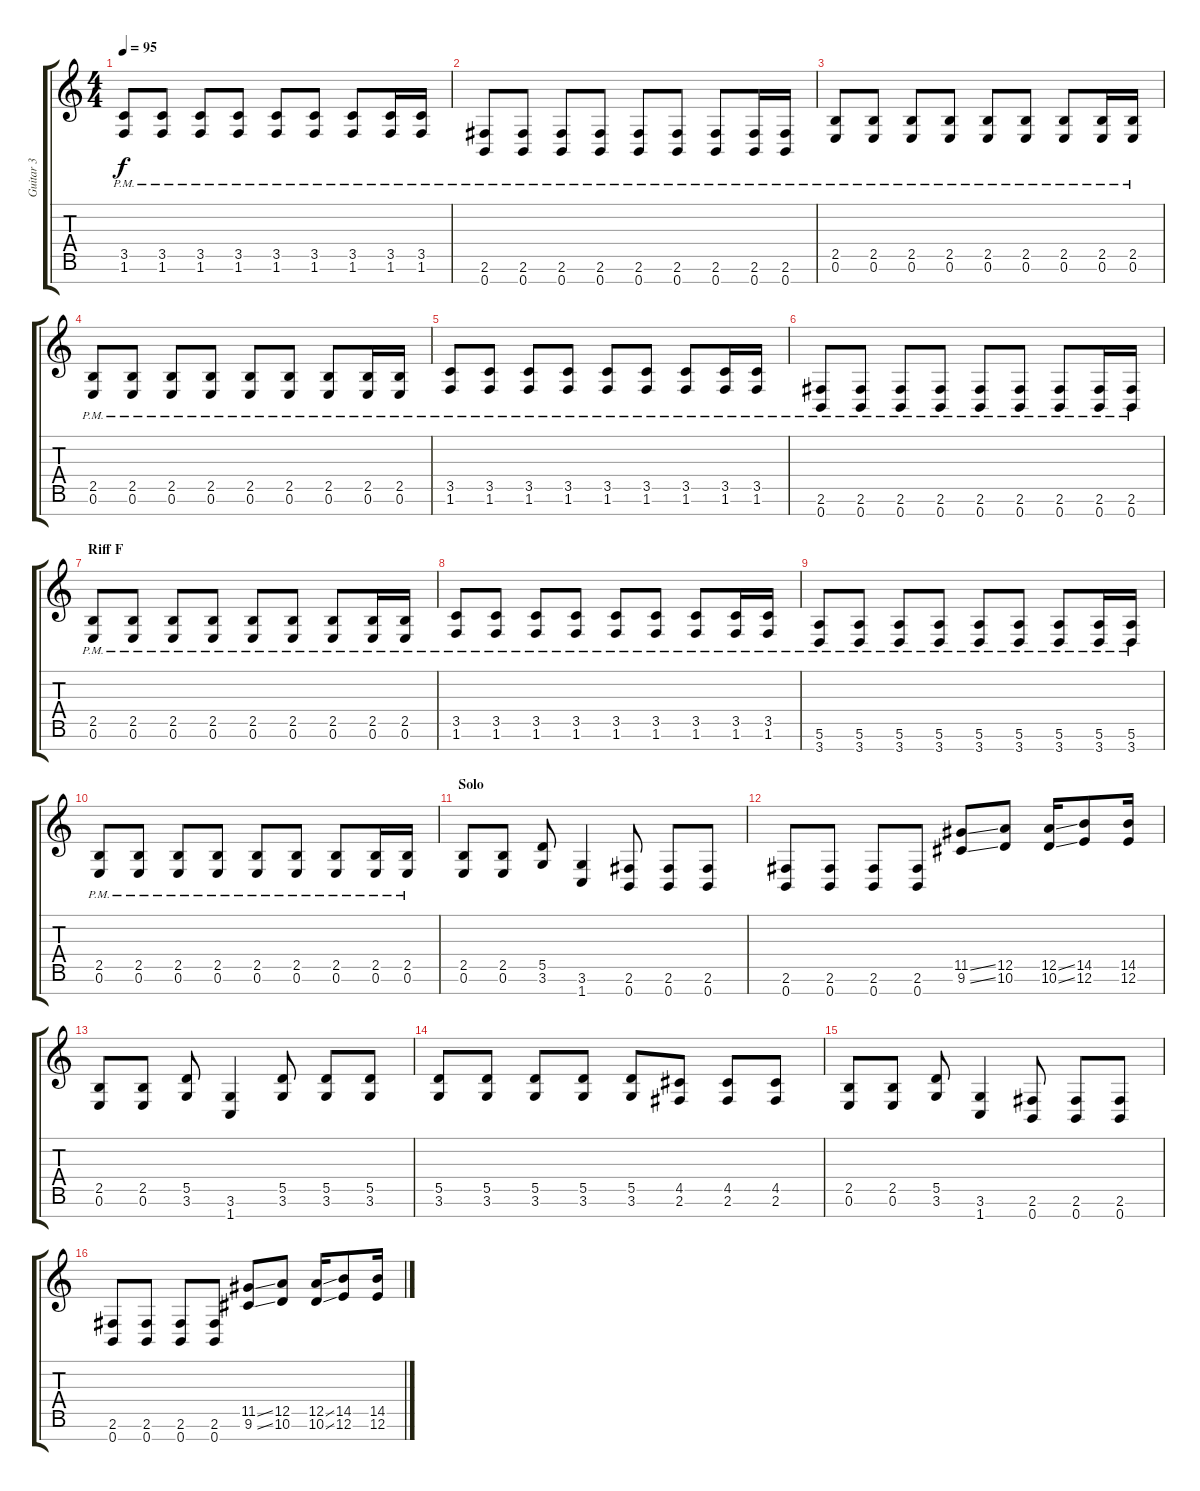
\track ("Guitar 3" "Guitar 3") {instrument distortionguitar}
\staff {score tabs}
\tuning (E4 B3 G3 D3 A2 E2 B1) {hide}
\ts (4 4)
\tempo 95
\clef g2
\ks c
(3.5{pm} 1.6{pm}).8{dy f} (3.5{pm} 1.6{pm}).8 (3.5{pm} 1.6{pm}).8 (3.5{pm} 1.6{pm}).8 (3.5{pm} 1.6{pm}).8 (3.5{pm} 1.6{pm}).8 (3.5{pm} 1.6{pm}).8 (3.5{pm} 1.6{pm}).16 (3.5{pm} 1.6{pm}).16 |
(2.6{pm} 0.7{pm}).8 (2.6{pm} 0.7{pm}).8 (2.6{pm} 0.7{pm}).8 (2.6{pm} 0.7{pm}).8 (2.6{pm} 0.7{pm}).8 (2.6{pm} 0.7{pm}).8 (2.6{pm} 0.7{pm}).8 (2.6{pm} 0.7{pm}).16 (2.6{pm} 0.7{pm}).16 |
(2.5{pm} 0.6{pm}).8 (2.5{pm} 0.6{pm}).8 (2.5{pm} 0.6{pm}).8 (2.5{pm} 0.6{pm}).8 (2.5{pm} 0.6{pm}).8 (2.5{pm} 0.6{pm}).8 (2.5{pm} 0.6{pm}).8 (2.5{pm} 0.6{pm}).16 (2.5{pm} 0.6{pm}).16 |
(2.5{pm} 0.6{pm}).8 (2.5{pm} 0.6{pm}).8 (2.5{pm} 0.6{pm}).8 (2.5{pm} 0.6{pm}).8 (2.5{pm} 0.6{pm}).8 (2.5{pm} 0.6{pm}).8 (2.5{pm} 0.6{pm}).8 (2.5{pm} 0.6{pm}).16 (2.5{pm} 0.6{pm}).16 |
(3.5{pm} 1.6{pm}).8 (3.5{pm} 1.6{pm}).8 (3.5{pm} 1.6{pm}).8 (3.5{pm} 1.6{pm}).8 (3.5{pm} 1.6{pm}).8 (3.5{pm} 1.6{pm}).8 (3.5{pm} 1.6{pm}).8 (3.5{pm} 1.6{pm}).16 (3.5{pm} 1.6{pm}).16 |
(2.6{pm} 0.7{pm}).8 (2.6{pm} 0.7{pm}).8 (2.6{pm} 0.7{pm}).8 (2.6{pm} 0.7{pm}).8 (2.6{pm} 0.7{pm}).8 (2.6{pm} 0.7{pm}).8 (2.6{pm} 0.7{pm}).8 (2.6{pm} 0.7{pm}).16 (2.6{pm} 0.7{pm}).16 |
\section ("" "Riff F")
(2.5{pm} 0.6{pm}).8 (2.5{pm} 0.6{pm}).8 (2.5{pm} 0.6{pm}).8 (2.5{pm} 0.6{pm}).8 (2.5{pm} 0.6{pm}).8 (2.5{pm} 0.6{pm}).8 (2.5{pm} 0.6{pm}).8 (2.5{pm} 0.6{pm}).16 (2.5{pm} 0.6{pm}).16 |
(3.5{pm} 1.6{pm}).8 (3.5{pm} 1.6{pm}).8 (3.5{pm} 1.6{pm}).8 (3.5{pm} 1.6{pm}).8 (3.5{pm} 1.6{pm}).8 (3.5{pm} 1.6{pm}).8 (3.5{pm} 1.6{pm}).8 (3.5{pm} 1.6{pm}).16 (3.5{pm} 1.6{pm}).16 |
(5.6{pm} 3.7{pm}).8 (5.6{pm} 3.7{pm}).8 (5.6{pm} 3.7{pm}).8 (5.6{pm} 3.7{pm}).8 (5.6{pm} 3.7{pm}).8 (5.6{pm} 3.7{pm}).8 (5.6{pm} 3.7{pm}).8 (5.6{pm} 3.7{pm}).16 (5.6{pm} 3.7{pm}).16 |
(2.5{pm} 0.6{pm}).8 (2.5{pm} 0.6{pm}).8 (2.5{pm} 0.6{pm}).8 (2.5{pm} 0.6{pm}).8 (2.5{pm} 0.6{pm}).8 (2.5{pm} 0.6{pm}).8 (2.5{pm} 0.6{pm}).8 (2.5{pm} 0.6{pm}).16 (2.5{pm} 0.6{pm}).16 |
\section ("" "Solo")
(2.5 0.6).8 (2.5 0.6).8 (5.5 3.6).8 (3.6 1.7).4 (2.6 0.7).8 (2.6 0.7).8 (2.6 0.7).8 |
(2.6 0.7).8 (2.6 0.7).8 (2.6 0.7).8 (2.6 0.7).8 (11.5{ss} 9.6{ss}).8 (12.5 10.6).8 (12.5{ss} 10.6{ss}).16 (14.5 12.6).8 (14.5 12.6).16 |
(2.5 0.6).8 (2.5 0.6).8 (5.5 3.6).8 (3.6 1.7).4 (5.5 3.6).8 (5.5 3.6).8 (5.5 3.6).8 |
(5.5 3.6).8 (5.5 3.6).8 (5.5 3.6).8 (5.5 3.6).8 (5.5 3.6).8 (4.5 2.6).8 (4.5 2.6).8 (4.5 2.6).8 |
(2.5 0.6).8 (2.5 0.6).8 (5.5 3.6).8 (3.6 1.7).4 (2.6 0.7).8 (2.6 0.7).8 (2.6 0.7).8 |
(2.6 0.7).8 (2.6 0.7).8 (2.6 0.7).8 (2.6 0.7).8 (11.5{ss} 9.6{ss}).8 (12.5 10.6).8 (12.5{ss} 10.6{ss}).16 (14.5 12.6).8 (14.5 12.6).16
